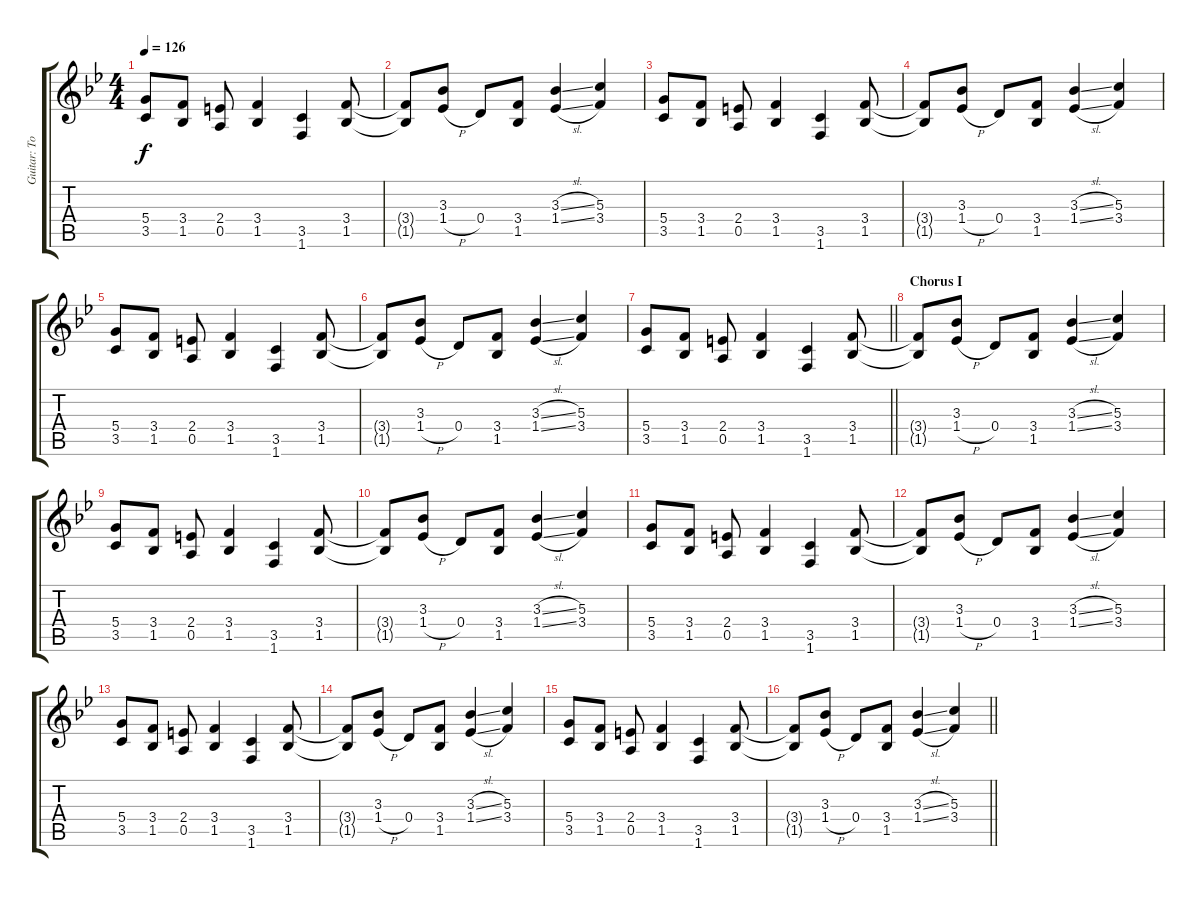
\track ("Guitar: Tony" "Guitar: To") {instrument distortionguitar}
\staff {score tabs}
\tuning (E4 B3 G3 D3 A2 E2) {hide}
\ts (4 4)
\tempo 126
\clef g2
\ks bb
(5.4 3.5).8{dy f} (3.4 1.5).8 (2.4 0.5).8 (3.4 1.5).4 (3.5 1.6).4 (3.4 1.5).8 |
(3.4{t} 1.5{t}).8 (3.3 1.4{h}).8 0.4.8 (3.4 1.5).8 (3.3{sl} 1.4{sl}).4 (5.3 3.4).4 |
(5.4 3.5).8 (3.4 1.5).8 (2.4 0.5).8 (3.4 1.5).4 (3.5 1.6).4 (3.4 1.5).8 |
(3.4{t} 1.5{t}).8 (3.3 1.4{h}).8 0.4.8 (3.4 1.5).8 (3.3{sl} 1.4{sl}).4 (5.3 3.4).4 |
(5.4 3.5).8 (3.4 1.5).8 (2.4 0.5).8 (3.4 1.5).4 (3.5 1.6).4 (3.4 1.5).8 |
(3.4{t} 1.5{t}).8 (3.3 1.4{h}).8 0.4.8 (3.4 1.5).8 (3.3{sl} 1.4{sl}).4 (5.3 3.4).4 |
\barLineRight lightlight
(5.4 3.5).8 (3.4 1.5).8 (2.4 0.5).8 (3.4 1.5).4 (3.5 1.6).4 (3.4 1.5).8 |
\section ("" "Chorus I")
(3.4{t} 1.5{t}).8 (3.3 1.4{h}).8 0.4.8 (3.4 1.5).8 (3.3{sl} 1.4{sl}).4 (5.3 3.4).4 |
(5.4 3.5).8 (3.4 1.5).8 (2.4 0.5).8 (3.4 1.5).4 (3.5 1.6).4 (3.4 1.5).8 |
(3.4{t} 1.5{t}).8 (3.3 1.4{h}).8 0.4.8 (3.4 1.5).8 (3.3{sl} 1.4{sl}).4 (5.3 3.4).4 |
(5.4 3.5).8 (3.4 1.5).8 (2.4 0.5).8 (3.4 1.5).4 (3.5 1.6).4 (3.4 1.5).8 |
(3.4{t} 1.5{t}).8 (3.3 1.4{h}).8 0.4.8 (3.4 1.5).8 (3.3{sl} 1.4{sl}).4 (5.3 3.4).4 |
(5.4 3.5).8 (3.4 1.5).8 (2.4 0.5).8 (3.4 1.5).4 (3.5 1.6).4 (3.4 1.5).8 |
(3.4{t} 1.5{t}).8 (3.3 1.4{h}).8 0.4.8 (3.4 1.5).8 (3.3{sl} 1.4{sl}).4 (5.3 3.4).4 |
(5.4 3.5).8 (3.4 1.5).8 (2.4 0.5).8 (3.4 1.5).4 (3.5 1.6).4 (3.4 1.5).8 |
\barLineRight lightlight
(3.4{t} 1.5{t}).8 (3.3 1.4{h}).8 0.4.8 (3.4 1.5).8 (3.3{sl} 1.4{sl}).4 (5.3 3.4).4
